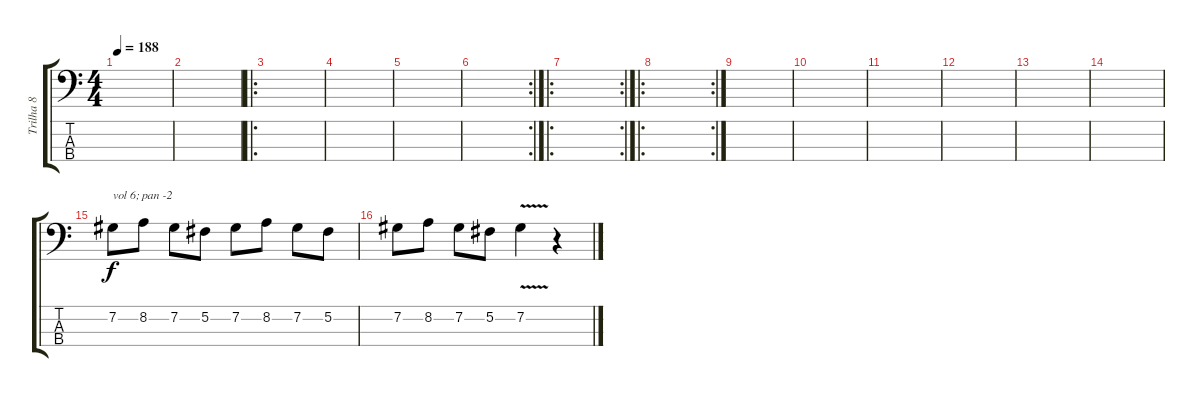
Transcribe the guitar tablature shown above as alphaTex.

\track ("Trilha 8" "Trilha 8") {instrument electricbassfinger}
\staff {score tabs}
\tuning (Gb2 Db2 Ab1 Eb1) {hide}
\ts (4 4)
\tempo 188
\clef f4
\ks c
|
|
\ro
|
|
|
\rc 2
|
\ro
\rc 2
|
\ro
\rc 2
|
|
|
|
|
|
|
7.2.8{txt "vol 6; pan -2" volume 6 balance 6} 8.2.8 7.2.8 5.2.8 7.2.8 8.2.8 7.2.8 5.2.8 |
7.2.8 8.2.8 7.2.8 5.2.8 7.2{v}.4 r.4
